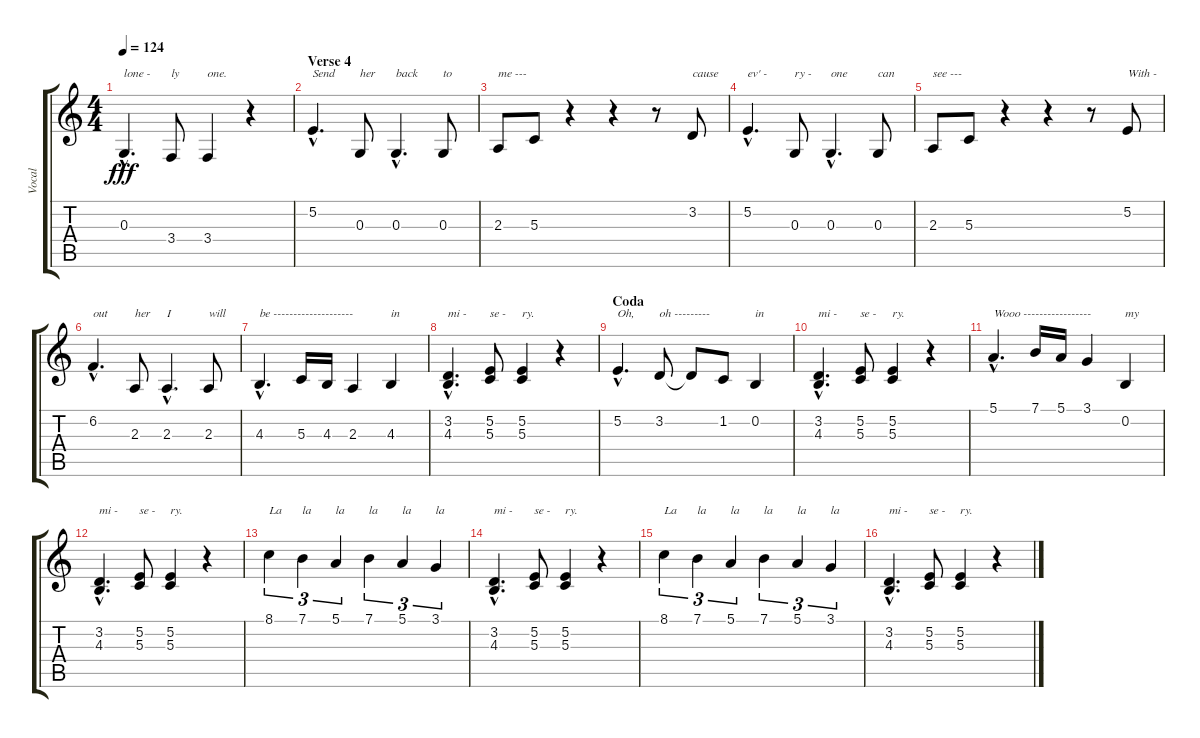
\track ("Vocal" "Vocal") {instrument altosax}
\staff {score tabs}
\tuning (E4 B3 G3 D3 A2 E2) {hide}
\ts (4 4)
\tempo 124
\clef g2
\ks c
0.3{hac}.4{d txt "lone -" dy fff} 3.4.8{txt "ly"} 3.4.4{txt "one."} r.4 |
\section ("" "Verse 4")
5.2{hac}.4{d txt "Send"} 0.3.8{txt "her"} 0.3{hac}.4{d txt "back"} 0.3.8{txt "to"} |
2.3.8{txt "me ---"} 5.3.8 r.4 r.4 r.8 3.2.8{txt "cause"} |
5.2{hac}.4{d txt "ev' -"} 0.3.8{txt "ry -"} 0.3{hac}.4{d txt "one"} 0.3.8{txt "can"} |
2.3.8{txt "see ---"} 5.3.8 r.4 r.4 r.8 5.2.8{txt "With -"} |
6.2{hac}.4{d txt "out"} 2.3.8{txt "her"} 2.3{hac}.4{d txt "I"} 2.3.8{txt "will"} |
4.3{hac}.4{d txt "be --------------------"} 5.3.16 4.3.16 2.3.4 4.3.4{txt "in"} |
(3.2{hac} 4.3{hac}).4{d txt "mi -"} (5.2 5.3).8{txt "se -"} (5.2 5.3).4{txt "ry."} r.4 |
\section ("" "Coda")
5.2{hac}.4{d txt "Oh,"} 3.2.8{txt "oh ---------"} 3.2{t}.8 1.2.8 0.2.4{txt "in"} |
(3.2{hac} 4.3{hac}).4{d txt "mi -"} (5.2 5.3).8{txt "se -"} (5.2 5.3).4{txt "ry."} r.4 |
5.1{hac}.4{d txt "Wooo -----------------"} 7.1.16 5.1.16 3.1.4 0.2.4{txt "my"} |
(3.2{hac} 4.3{hac}).4{d txt "mi -"} (5.2 5.3).8{txt "se -"} (5.2 5.3).4{txt "ry."} r.4 |
8.1.4{tu (3 2) txt "La"} 7.1.4{tu (3 2) txt "la"} 5.1.4{tu (3 2) txt "la"} 7.1.4{tu (3 2) txt "la"} 5.1.4{tu (3 2) txt "la"} 3.1.4{tu (3 2) txt "la"} |
(3.2{hac} 4.3{hac}).4{d txt "mi -"} (5.2 5.3).8{txt "se -"} (5.2 5.3).4{txt "ry."} r.4 |
8.1.4{tu (3 2) txt "La" volume 12} 7.1.4{tu (3 2) txt "la"} 5.1.4{tu (3 2) txt "la"} 7.1.4{tu (3 2) txt "la"} 5.1.4{tu (3 2) txt "la"} 3.1.4{tu (3 2) txt "la"} |
(3.2{hac} 4.3{hac}).4{d txt "mi -"} (5.2 5.3).8{txt "se -"} (5.2 5.3).4{txt "ry."} r.4
